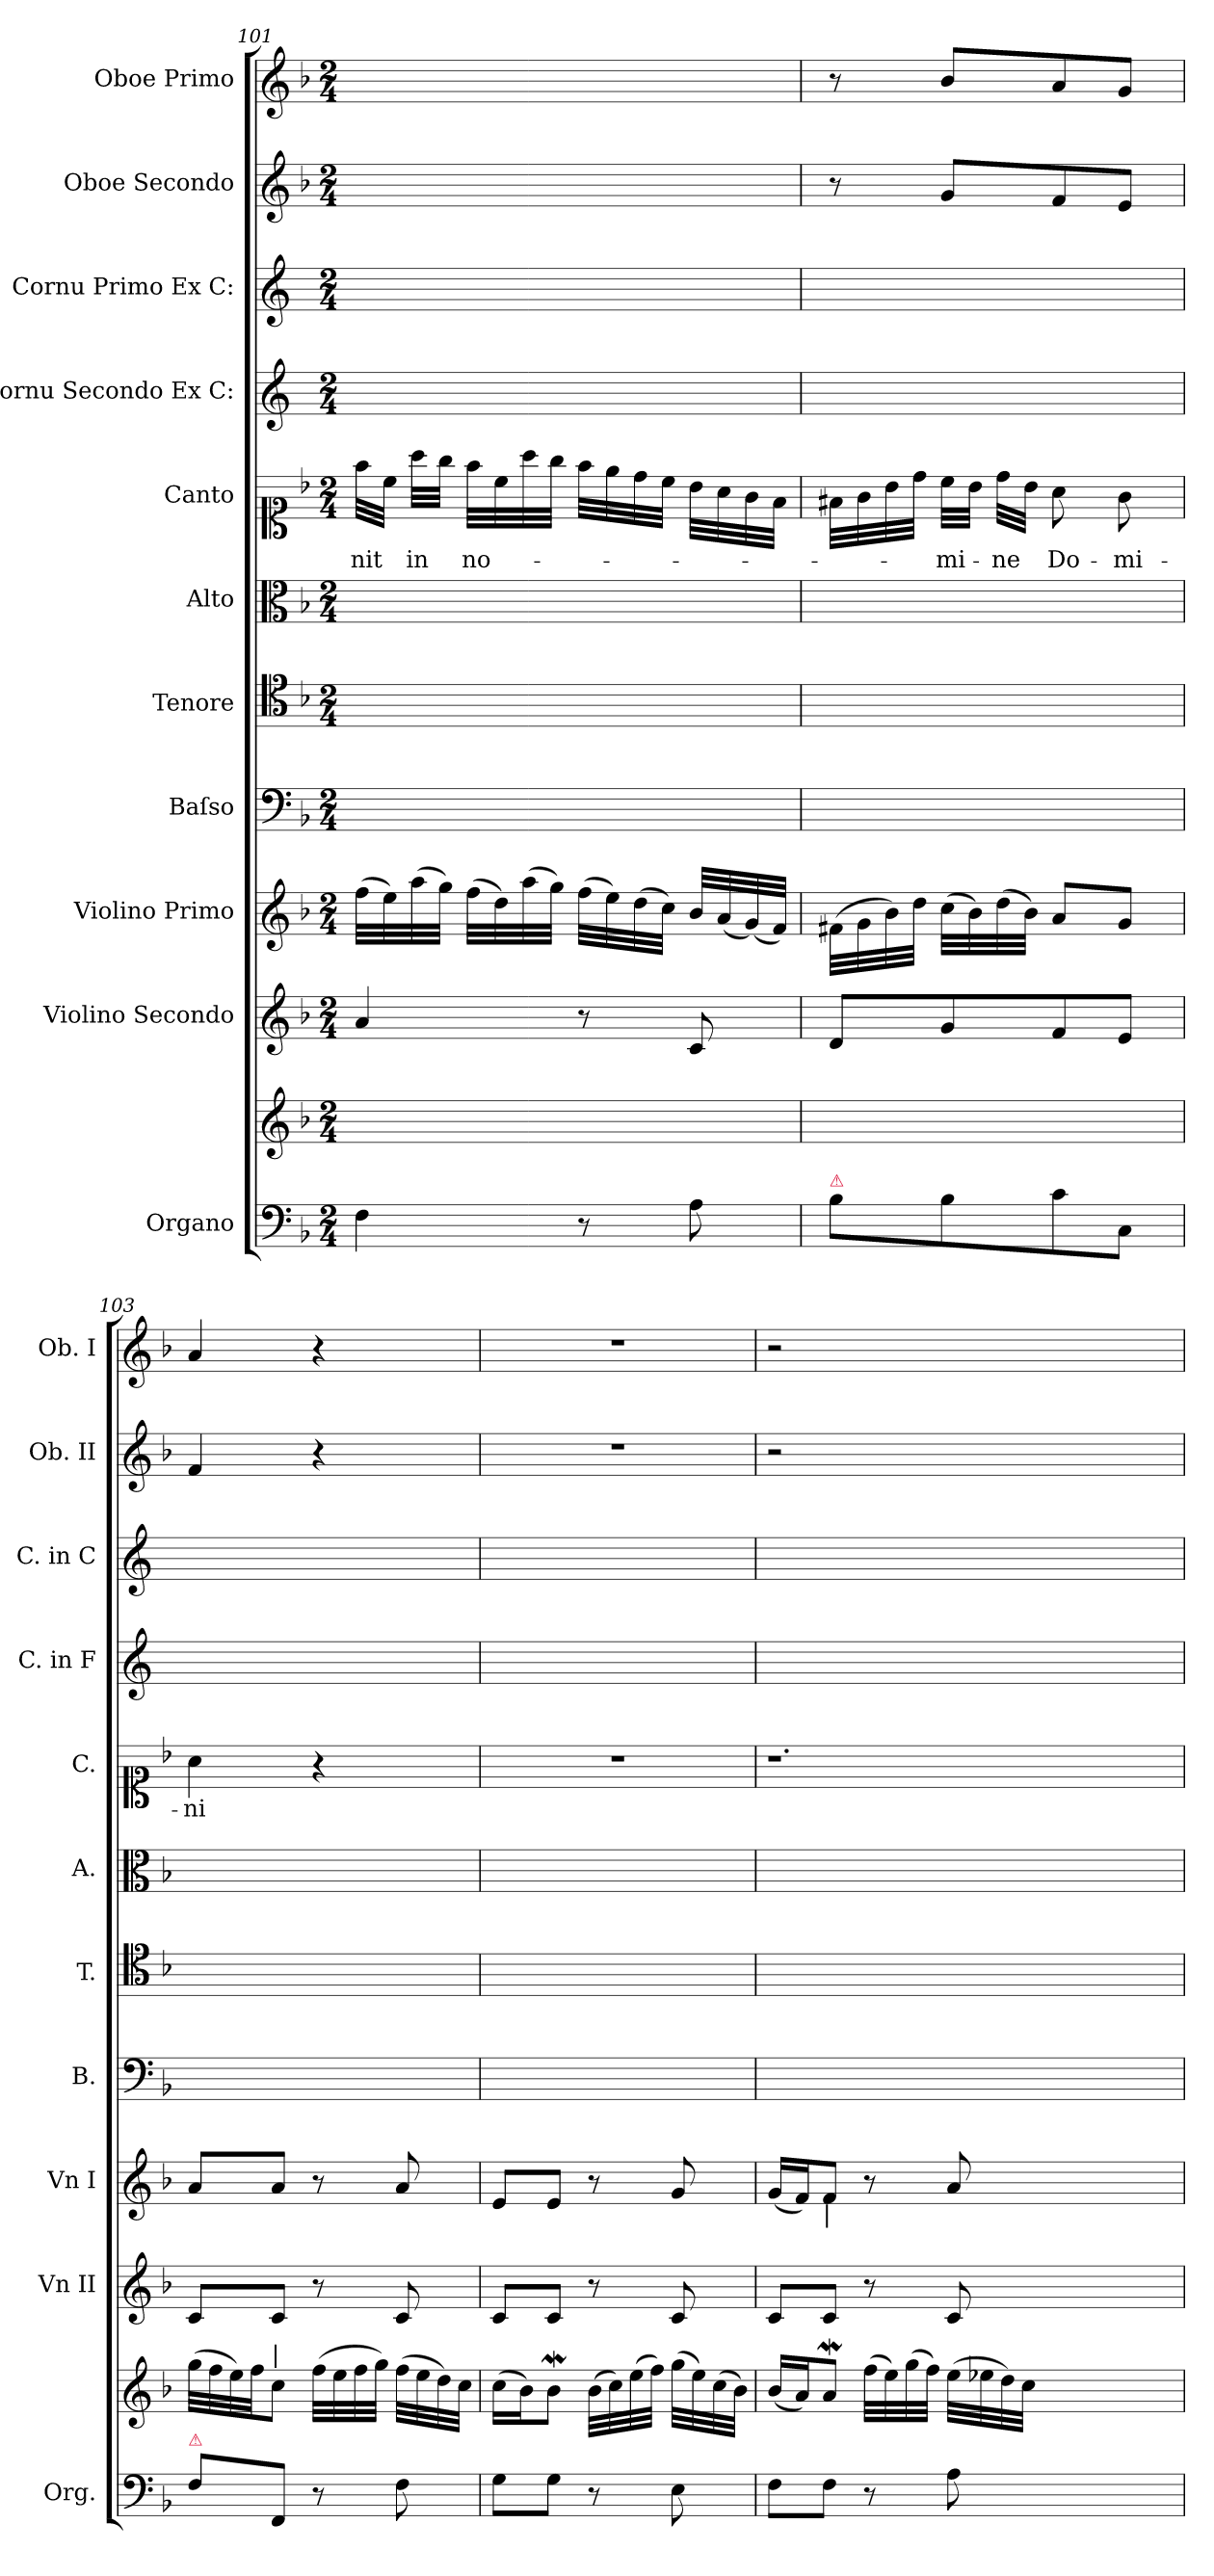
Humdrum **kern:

**kern	**kern	**kern	**kern	**kern	**kern	**kern	**kern	**text	**kern	**kern	**kern	**kern
*part11	*part11	*part10	*part9	*part8	*part7	*part6	*part5	*part5	*part4	*part3	*part2	*part1
*staff12	*staff11	*staff10	*staff9	*staff8	*staff7	*staff6	*staff5	*staff5	*staff4	*staff3	*staff2	*staff1
*I"Organo	*	*I"Violino Secondo	*I"Violino Primo	*I"Baſso	*I"Tenore	*I"Alto	*I"Canto	*	*I"Cornu Secondo Ex C:	*I"Cornu Primo Ex C:	*I"Oboe Secondo	*I"Oboe Primo
*I'Org.	*	*I'Vn II	*I'Vn I	*I'B.	*I'T.	*I'A.	*I'C.	*	*I'C. in F	*I'C. in C	*I'Ob. II	*I'Ob. I
*clefF4	*clefG2	*clefG2	*clefG2	*clefF4	*clefC4	*clefC3	*clefC1	*	*clefG2	*clefG2	*clefG2	*clefG2
*	*	*	*	*	*	*	*	*	*ITrd4c7	*ITrd4c7	*	*
*k[b-]	*k[b-]	*k[b-]	*k[b-]	*k[b-]	*k[b-]	*k[b-]	*k[b-]	*	*k[b-]	*k[b-]	*k[b-]	*k[b-]
*F:	*F:	*F:	*F:	*F:	*F:	*F:	*F:	*	*F:	*F:	*F:	*F:
*M2/4	*M2/4	*M2/4	*M2/4	*M2/4	*M2/4	*M2/4	*M2/4	*	*M2/4	*M2/4	*M2/4	*M2/4
=101	=101	=101	=101	=101	=101	=101	=101	=101	=101	=101	=101	=101
4F\	2ryy	4a/	(32ff\LLL	2ryy	2ryy	2ryy	32ff\LLL	-nit	2ryy	2ryy	2ryy	2ryy
.	.	.	32ee\)	.	.	.	32cc\JJJ	.	.	.	.	.
.	.	.	(32aa\	.	.	.	32aa\LLL	in	.	.	.	.
.	.	.	32gg\JJJ)	.	.	.	32gg\JJJ	.	.	.	.	.
.	.	.	(32ff\LLL	.	.	.	32ff\LLL	no-	.	.	.	.
.	.	.	32dd\)	.	.	.	32cc\	.	.	.	.	.
.	.	.	(32aa\	.	.	.	32aa\	.	.	.	.	.
.	.	.	32gg\JJJ)	.	.	.	32gg\JJJ	.	.	.	.	.
8r	.	8r	(32ff\LLL	.	.	.	32ff\LLL	.	.	.	.	.
.	.	.	32ee\)	.	.	.	32ee\	.	.	.	.	.
.	.	.	(32dd\	.	.	.	32dd\	.	.	.	.	.
.	.	.	32cc\JJJ)	.	.	.	32cc\JJJ	.	.	.	.	.
8A\	.	8c/	32b-/LLL	.	.	.	32b-\LLL	.	.	.	.	.
.	.	.	(32a/	.	.	.	32a\	.	.	.	.	.
.	.	.	(32g/)	.	.	.	32g\	.	.	.	.	.
.	.	.	32f/JJJ)	.	.	.	32f\JJJ	.	.	.	.	.
=102	=102	=102	=102	=102	=102	=102	=102	=102	=102	=102	=102	=102
!LO:TX:a:color=crimson:t=⚠	!	!	!	!	!	!	!	!	!	!	!	!
8B-\L	2ryy	8d/L	(32f#X\LLL	2ryy	2ryy	2ryy	32f#X\LLL	.	2ryy	2ryy	8r	8r
.	.	.	32g\	.	.	.	32g\	.	.	.	.	.
.	.	.	32b-\)	.	.	.	32b-\	.	.	.	.	.
.	.	.	32dd\JJJ	.	.	.	32dd\JJJ	.	.	.	.	.
8B-\	.	8g/	(32cc\LLL	.	.	.	32cc\LLL	-mi-	.	.	8g/L	8b-/L
.	.	.	32b-\)	.	.	.	32b-\JJJ	.	.	.	.	.
.	.	.	(32dd\	.	.	.	32dd\LLL	-ne	.	.	.	.
.	.	.	32b-\JJJ)	.	.	.	32b-\JJJ	.	.	.	.	.
8c\	.	8f/	8a/L	.	.	.	8a\	Do-	.	.	8f/	8a/
8C/J	.	8e/J	8g/J	.	.	.	8g\	-mi-	.	.	8e/J	8g/J
=103	=103	=103	=103	=103	=103	=103	=103	=103	=103	=103	=103	=103
!LO:TX:a:color=crimson:t=⚠	!	!	!	!	!	!	!	!	!	!	!	!
8F\L	(32gg\LLL	8c/L	8a/L	2ryy	2ryy	2ryy	4a\	-ni	2ryy	2ryy	4f/	4a/
.	32ff\	.	.	.	.	.	.	.	.	.	.	.
.	32ee\)	.	.	.	.	.	.	.	.	.	.	.
.	32ff\JJ	.	.	.	.	.	.	.	.	.	.	.
!	!LO:TX:a:t=|	!	!	!	!	!	!	!	!	!	!	!
8FF/J	8cc\J	8c/J	8a/J	.	.	.	.	.	.	.	.	.
8r	(32ff\LLL	8r	8r	.	.	.	4r	.	.	.	4r	4r
.	32ee\	.	.	.	.	.	.	.	.	.	.	.
.	32ff\	.	.	.	.	.	.	.	.	.	.	.
.	32gg\JJJ)	.	.	.	.	.	.	.	.	.	.	.
8F\	(32ff\LLL	8c/	8a/	.	.	.	.	.	.	.	.	.
.	32ee\	.	.	.	.	.	.	.	.	.	.	.
.	32dd\)	.	.	.	.	.	.	.	.	.	.	.
.	32cc\JJJ	.	.	.	.	.	.	.	.	.	.	.
=104	=104	=104	=104	=104	=104	=104	=104	=104	=104	=104	=104	=104
8G\L	(16cc\LL	8c/L	8e/L	2ryy	2ryy	2ryy	2r	.	2ryy	2ryy	2r	2r
.	16b-\J)	.	.	.	.	.	.	.	.	.	.	.
8G\J	8b-w\J	8c/J	8e/J	.	.	.	.	.	.	.	.	.
8r	(32b-\LLL	8r	8r	.	.	.	.	.	.	.	.	.
.	32cc\)	.	.	.	.	.	.	.	.	.	.	.
.	(32ee\	.	.	.	.	.	.	.	.	.	.	.
.	32ff\JJJ)	.	.	.	.	.	.	.	.	.	.	.
8E\	(32gg\LLL	8c/	8g/	.	.	.	.	.	.	.	.	.
.	32ee\)	.	.	.	.	.	.	.	.	.	.	.
.	(32cc\	.	.	.	.	.	.	.	.	.	.	.
.	32b-\JJJ)	.	.	.	.	.	.	.	.	.	.	.
=105	=105	=105	=105	=105	=105	=105	=105	=105	=105	=105	=105	=105
8F\L	(16b-/LL	8c/L	(16g/LL	2ryy	2ryy	2ryy	1.r	.	2ryy	2ryy	2r	2r
.	16a/J)	.	16f/J)	.	.	.	.	.	.	.	.	.
!	!	!	!LO:TX:b:t=|	!	!	!	!	!	!	!	!	!
8F\J	8aW/J	8c/J	8f/J	.	.	.	.	.	.	.	.	.
8r	(32ff\LLL	8r	8r	.	.	.	.	.	.	.	.	.
.	32ee\)	.	.	.	.	.	.	.	.	.	.	.
.	(32gg\	.	.	.	.	.	.	.	.	.	.	.
.	32ff\JJJ)	.	.	.	.	.	.	.	.	.	.	.
8A\	(32ee\LLL	8c/	8a/	.	.	.	.	.	.	.	.	.
.	32ee-X\	.	.	.	.	.	.	.	.	.	.	.
.	32dd\)	.	.	.	.	.	.	.	.	.	.	.
.	32cc\JJJ	.	.	.	.	.	.	.	.	.	.	.
1ryy	1ryy	1ryy	1ryy	1ryy	1ryy	1ryy	.	.	1ryy	1ryy	1ryy	1ryy
=	=	=	=	=	=	=	=	=	=	=	=	=
*-	*-	*-	*-	*-	*-	*-	*-	*-	*-	*-	*-	*-
